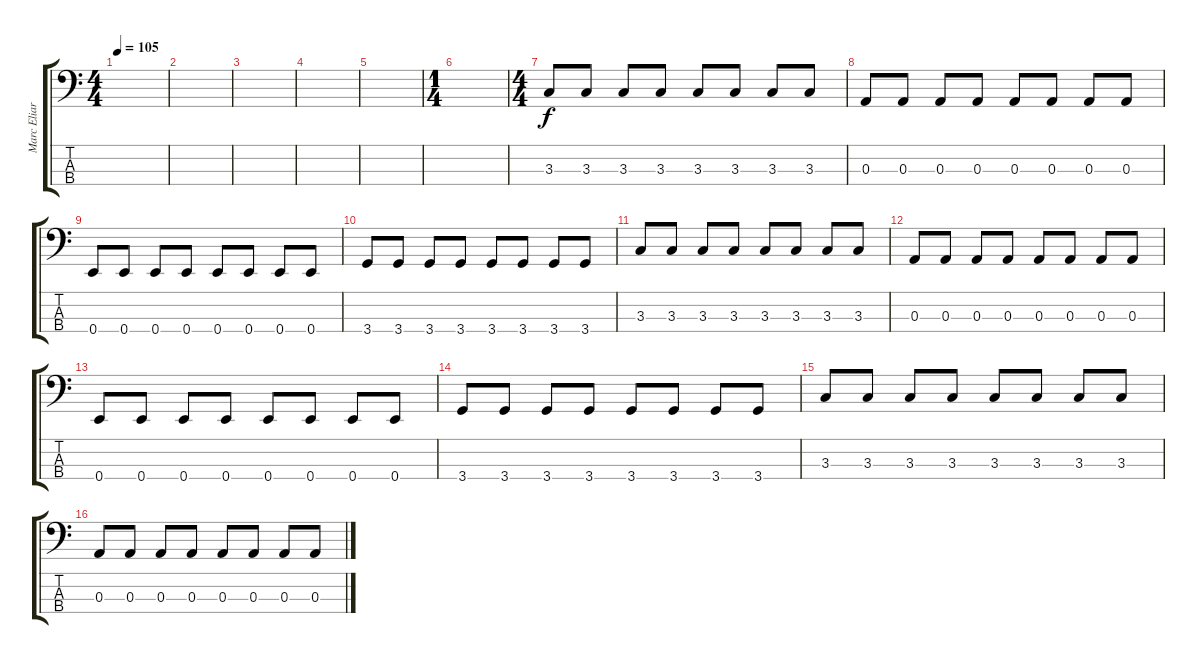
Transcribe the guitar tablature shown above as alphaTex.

\track ("Marc Eliard (basse)" "Marc Eliar") {instrument electricbassfinger}
\staff {score tabs}
\tuning (G2 D2 A1 E1) {hide}
\ts (4 4)
\tempo 105
\clef f4
\ks c
|
|
|
|
|
\ts (1 4)
|
\ts (4 4)
3.3.8 3.3.8 3.3.8 3.3.8 3.3.8 3.3.8 3.3.8 3.3.8 |
0.3.8 0.3.8 0.3.8 0.3.8 0.3.8 0.3.8 0.3.8 0.3.8 |
0.4.8 0.4.8 0.4.8 0.4.8 0.4.8 0.4.8 0.4.8 0.4.8 |
3.4.8 3.4.8 3.4.8 3.4.8 3.4.8 3.4.8 3.4.8 3.4.8 |
3.3.8 3.3.8 3.3.8 3.3.8 3.3.8 3.3.8 3.3.8 3.3.8 |
0.3.8 0.3.8 0.3.8 0.3.8 0.3.8 0.3.8 0.3.8 0.3.8 |
0.4.8 0.4.8 0.4.8 0.4.8 0.4.8 0.4.8 0.4.8 0.4.8 |
3.4.8 3.4.8 3.4.8 3.4.8 3.4.8 3.4.8 3.4.8 3.4.8 |
3.3.8 3.3.8 3.3.8 3.3.8 3.3.8 3.3.8 3.3.8 3.3.8 |
0.3.8 0.3.8 0.3.8 0.3.8 0.3.8 0.3.8 0.3.8 0.3.8
